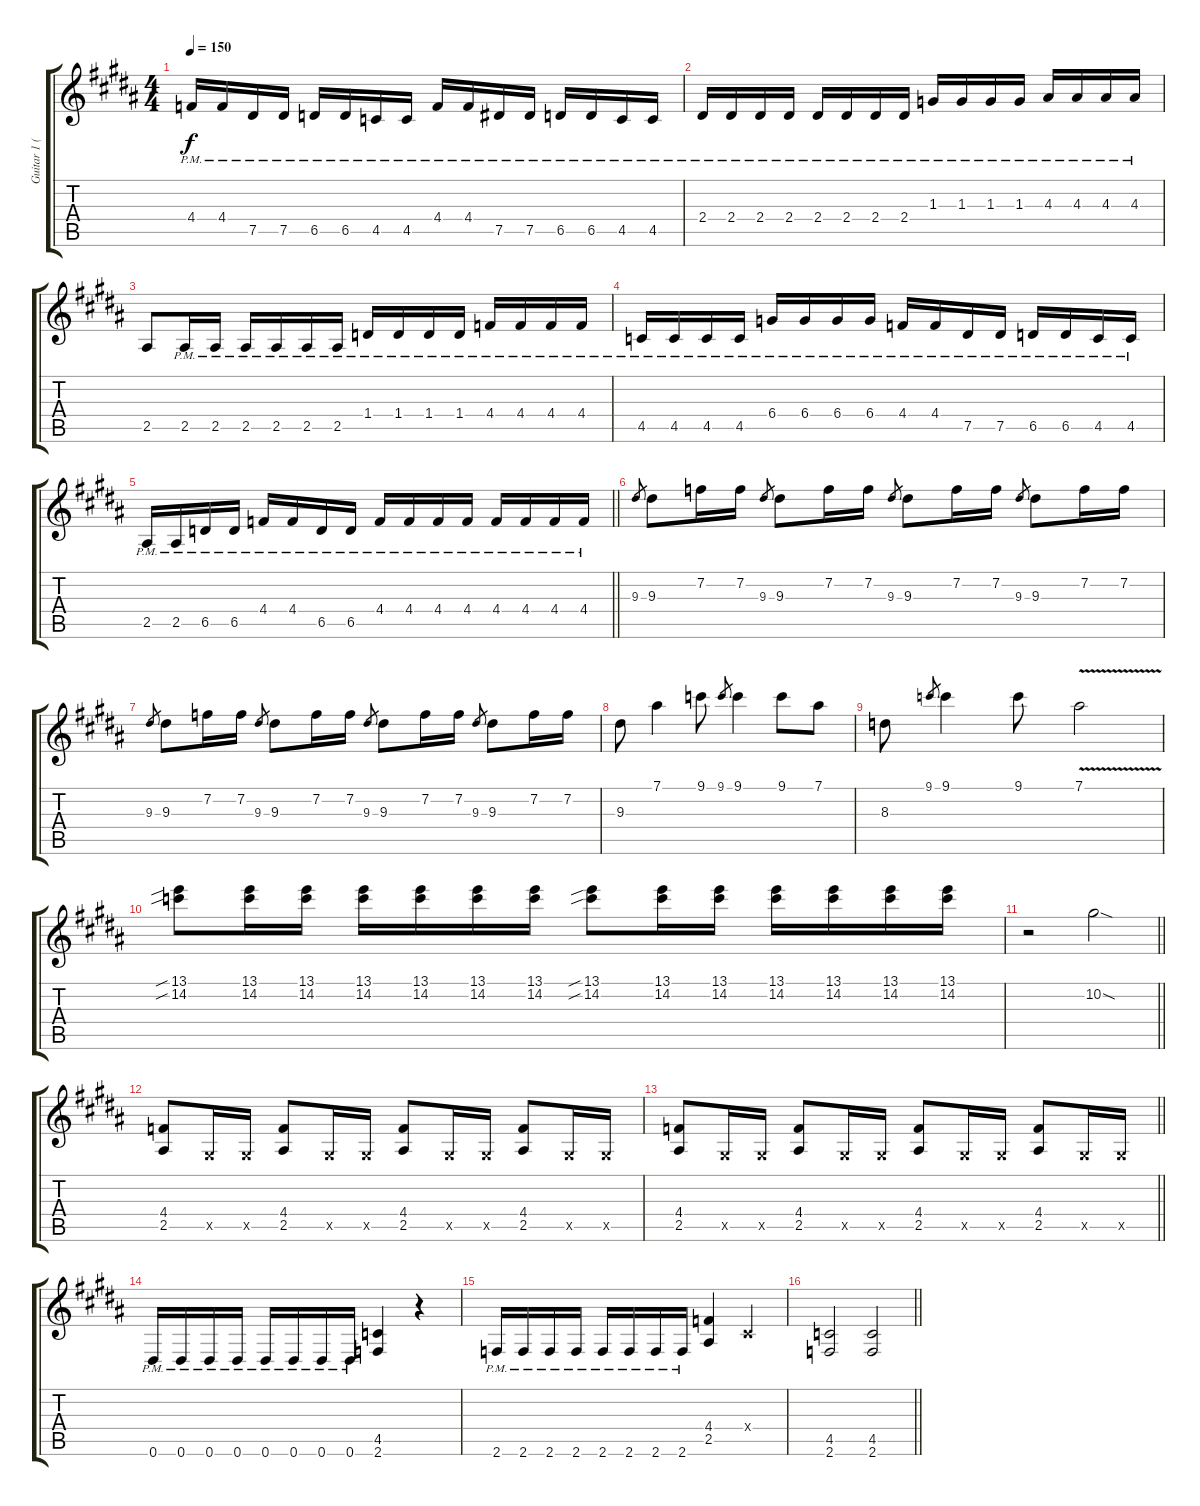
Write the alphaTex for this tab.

\track ("Guitar 1 (SheJa)" "Guitar 1 (") {instrument distortionguitar}
\staff {score tabs}
\tuning (Eb4 Bb3 Gb3 Db3 Ab2 Eb2) {hide}
\ts (4 4)
\tempo 150
\clef g2
\ks b
4.4{pm}.16{dy f} 4.4{pm}.16 7.5{pm}.16 7.5{pm}.16 6.5{pm}.16 6.5{pm}.16 4.5{pm}.16 4.5{pm}.16 4.4{pm}.16 4.4{pm}.16 7.5{pm}.16 7.5{pm}.16 6.5{pm}.16 6.5{pm}.16 4.5{pm}.16 4.5{pm}.16 |
2.4{pm}.16 2.4{pm}.16 2.4{pm}.16 2.4{pm}.16 2.4{pm}.16 2.4{pm}.16 2.4{pm}.16 2.4{pm}.16 1.3{pm}.16 1.3{pm}.16 1.3{pm}.16 1.3{pm}.16 4.3{pm}.16 4.3{pm}.16 4.3{pm}.16 4.3{pm}.16 |
2.5.8 2.5{pm}.16 2.5{pm}.16 2.5{pm}.16 2.5{pm}.16 2.5{pm}.16 2.5{pm}.16 1.4{pm}.16 1.4{pm}.16 1.4{pm}.16 1.4{pm}.16 4.4{pm}.16 4.4{pm}.16 4.4{pm}.16 4.4{pm}.16 |
4.5{pm}.16 4.5{pm}.16 4.5{pm}.16 4.5{pm}.16 6.4{pm}.16 6.4{pm}.16 6.4{pm}.16 6.4{pm}.16 4.4{pm}.16 4.4{pm}.16 7.5{pm}.16 7.5{pm}.16 6.5{pm}.16 6.5{pm}.16 4.5{pm}.16 4.5{pm}.16 |
\barLineRight lightlight
2.5{pm}.16 2.5{pm}.16 6.5{pm}.16 6.5{pm}.16 4.4{pm}.16 4.4{pm}.16 6.5{pm}.16 6.5{pm}.16 4.4{pm}.16 4.4{pm}.16 4.4{pm}.16 4.4{pm}.16 4.4{pm}.16 4.4{pm}.16 4.4{pm}.16 4.4{pm}.16 |
9.3.8{gr} 9.3.8{instrument electricguitarclean} 7.2.16 7.2.16 9.3.8{gr} 9.3.8 7.2.16 7.2.16 9.3.8{gr} 9.3.8 7.2.16 7.2.16 9.3.8{gr} 9.3.8 7.2.16 7.2.16 |
9.3.8{gr} 9.3.8 7.2.16 7.2.16 9.3.8{gr} 9.3.8 7.2.16 7.2.16 9.3.8{gr} 9.3.8 7.2.16 7.2.16 9.3.8{gr} 9.3.8 7.2.16 7.2.16 |
9.3.8 7.1.4 9.1.8 9.1.8{gr} 9.1.4 9.1.8 7.1.8 |
8.3.8 9.1.8{gr} 9.1.4 9.1.8 7.1{v}.2 |
(13.1{sib} 14.2{sib}).8 (13.1 14.2).16 (13.1 14.2).16 (13.1 14.2).16 (13.1 14.2).16 (13.1 14.2).16 (13.1 14.2).16 (13.1{sib} 14.2{sib}).8 (13.1 14.2).16 (13.1 14.2).16 (13.1 14.2).16 (13.1 14.2).16 (13.1 14.2).16 (13.1 14.2).16 |
\barLineRight lightlight
r.2{instrument distortionguitar} 10.2{sod}.2 |
(4.4 2.5).8 0.5{x}.16 0.5{x}.16 (4.4 2.5).8 0.5{x}.16 0.5{x}.16 (4.4 2.5).8 0.5{x}.16 0.5{x}.16 (4.4 2.5).8 0.5{x}.16 0.5{x}.16 |
\barLineRight lightlight
(4.4 2.5).8 0.5{x}.16 0.5{x}.16 (4.4 2.5).8 0.5{x}.16 0.5{x}.16 (4.4 2.5).8 0.5{x}.16 0.5{x}.16 (4.4 2.5).8 0.5{x}.16 0.5{x}.16 |
0.6{pm}.16 0.6{pm}.16 0.6{pm}.16 0.6{pm}.16 0.6{pm}.16 0.6{pm}.16 0.6{pm}.16 0.6{pm}.16 (4.5 2.6).4 r.4 |
2.6{pm}.16 2.6{pm}.16 2.6{pm}.16 2.6{pm}.16 2.6{pm}.16 2.6{pm}.16 2.6{pm}.16 2.6{pm}.16 (4.4 2.5).4 0.4{x}.4 |
\barLineRight lightlight
(4.5 2.6).2 (4.5 2.6).2
